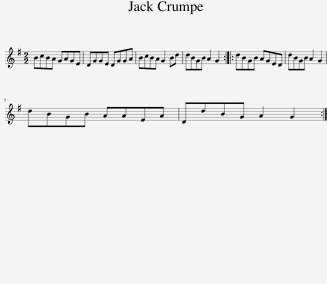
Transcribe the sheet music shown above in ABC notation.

X:1
L:1/8
M:2/2
I:linebreak $
K:G
V:1 treble
V:1
 BcBA GAGE | DGGE DGGA | BcBA G2 Bd | dBGB A2 G2 :: dBGB AGED | %5
 dBGB A2 G2 |$ dBGB AAEA | DdBG A2 G2 :| %8
